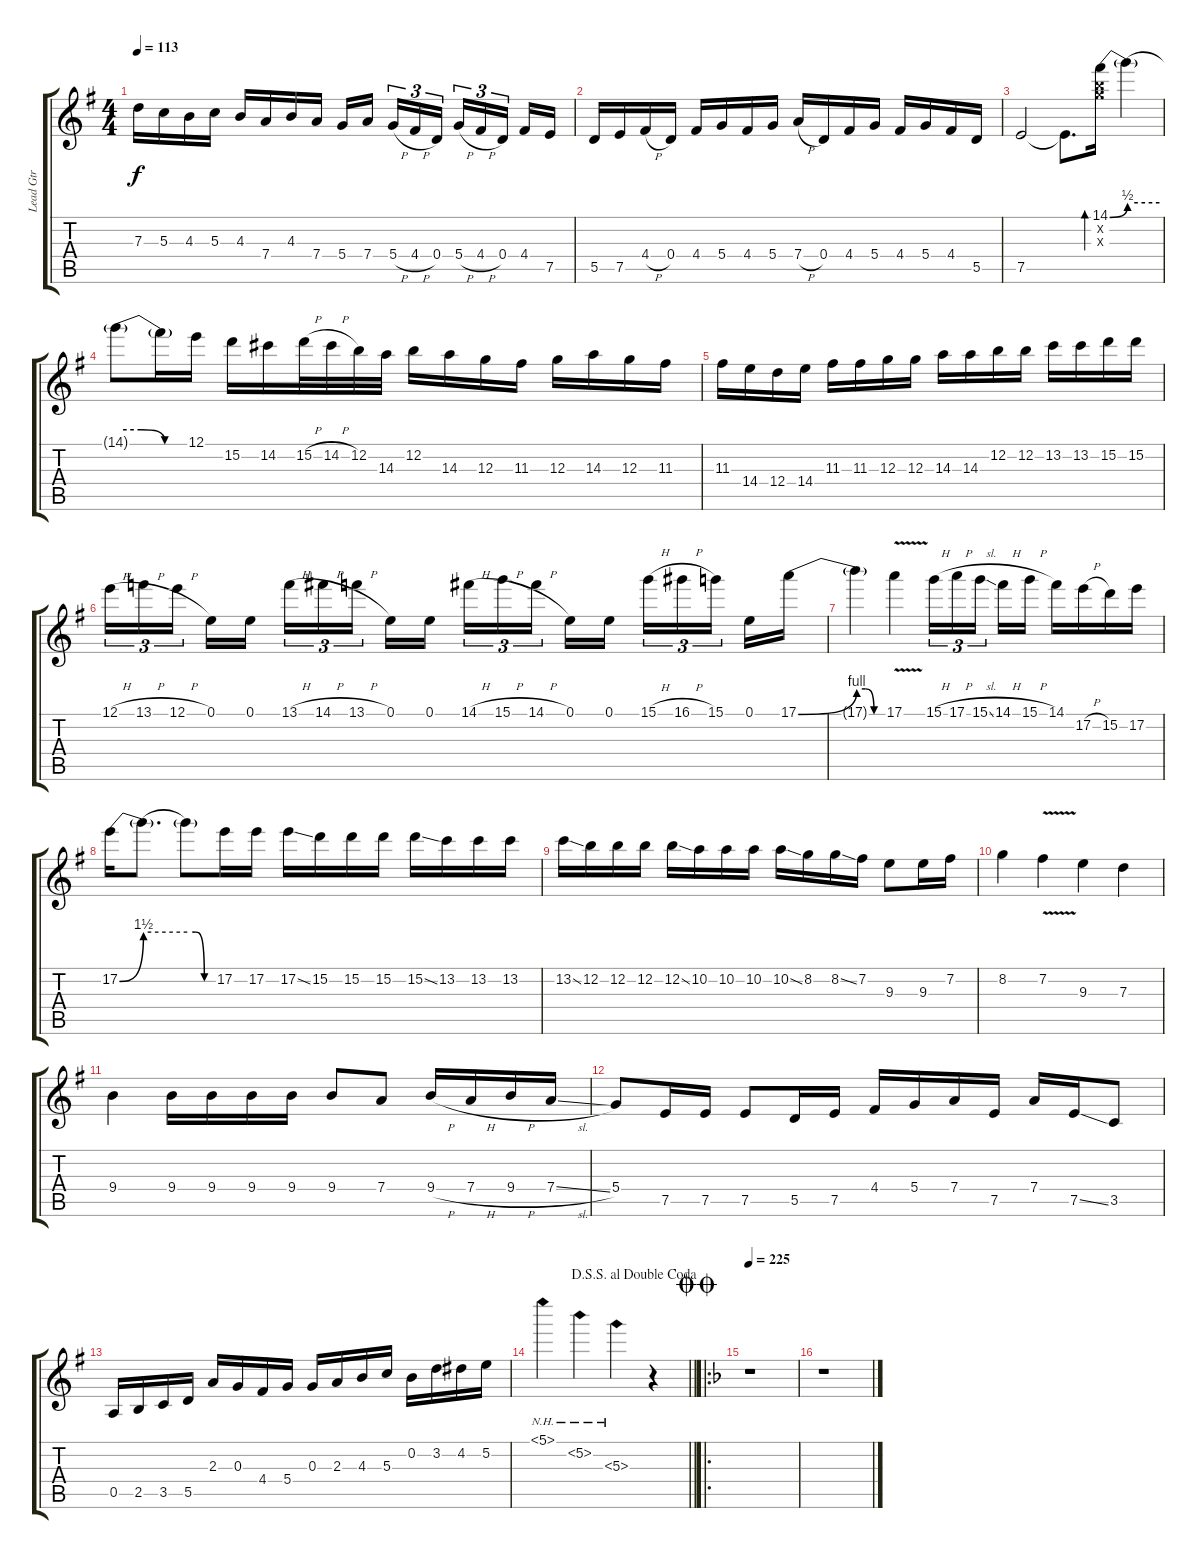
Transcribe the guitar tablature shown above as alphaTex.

\track ("Lead Gtr" "Lead Gtr") {instrument distortionguitar}
\staff {score tabs}
\tuning (E4 B3 G3 D3 A2 E2) {hide}
\ts (4 4)
\tempo 113
\clef g2
\ks g
7.3.16{dy f} 5.3.16 4.3.16 5.3.16 4.3.16 7.4.16 4.3.16 7.4.16 5.4.16 7.4.16{beam splitsecondary} 5.4{h}.16{tu (3 2)} 4.4{h}.16{tu (3 2)} 0.4.16{tu (3 2)} 5.4{h}.16{tu (3 2)} 4.4{h}.16{tu (3 2)} 0.4.16{tu (3 2) beam splitsecondary} 4.4.16 7.5.16 |
5.5.16 7.5.16 4.4{h}.16 0.4.16 4.4.16 5.4.16 4.4.16 5.4.16 7.4{h}.16 0.4.16 4.4.16 5.4.16 4.4.16 5.4.16 4.4.16 5.5.16 |
7.5.2 7.5{t}.8{d} (14.1{be (bend 0 0 60 2)} 12.2{x} 12.3{x}).16{bd 30} 14.1{be (hold 0 2 60 2) t}.4 |
14.1{be (custom 0 2 20 2 40 0 60 0) t}.8 14.1{t}.16 12.1.16 15.2.16 14.2.16 15.2{h}.32 14.2{h}.32 12.2.32 14.3.32 12.2.16 14.3.16 12.3.16 11.3.16 12.3.16 14.3.16 12.3.16 11.3.16 |
11.3.16 14.4.16 12.4.16 14.4.16 11.3.16 11.3.16 12.3.16 12.3.16 14.3.16 14.3.16 12.2.16 12.2.16 13.2.16 13.2.16 15.2.16 15.2.16 |
12.1{h}.16{tu (3 2)} 13.1{h}.16{tu (3 2)} 12.1{h}.16{tu (3 2) beam splitsecondary} 0.1.16 0.1.16 13.1{h}.16{tu (3 2)} 14.1{h}.16{tu (3 2)} 13.1{h}.16{tu (3 2) beam splitsecondary} 0.1.16 0.1.16 14.1{h}.16{tu (3 2)} 15.1{h}.16{tu (3 2)} 14.1{h}.16{tu (3 2) beam splitsecondary} 0.1.16 0.1.16 15.1{h}.16{tu (3 2)} 16.1{h}.16{tu (3 2)} 15.1.16{tu (3 2) beam splitsecondary} 0.1.16 17.1{be (bend 0 0 60 4)}.16 |
17.1{be (custom 0 4 20 4 40 0 60 0) t}.4 17.1{v}.4 15.1{h}.16{tu (3 2)} 17.1{h}.16{tu (3 2)} 15.1{sl}.16{tu (3 2) beam splitsecondary} 14.1{h}.16 15.1{h}.16 14.1.16 17.2{h}.16 15.2.16 17.2.16 |
17.2{be (bend 0 0 60 6)}.16 17.2{be (hold 0 6 60 6) t}.8{d} 17.2{be (custom 0 6 20 6 40 0 60 0) t}.8 17.2.16 17.2.16 17.2{ss}.16 15.2.16 15.2.16 15.2.16 15.2{ss}.16 13.2.16 13.2.16 13.2.16 |
13.2{ss}.16 12.2.16 12.2.16 12.2.16 12.2{ss}.16 10.2.16 10.2.16 10.2.16 10.2{ss}.16 8.2.16 8.2{ss}.16 7.2.16 9.3.8 9.3.16 7.2.16 |
8.2.4 7.2{v}.4 9.3.4 7.3.4 |
9.4.4 9.4.16 9.4.16 9.4.16 9.4.16 9.4.8 7.4.8 9.4{h}.16 7.4{h}.16 9.4{h}.16 7.4{sl}.16 |
5.4.8 7.5.16 7.5.16 7.5.8 5.5.16 7.5.16 4.4.16 5.4.16 7.4.16 7.5.16 7.4.16 7.5{ss}.16 3.5.8 |
0.5.16 2.5.16 3.5.16 5.5.16 2.3.16 0.3.16 4.4.16 5.4.16 0.3.16 2.3.16 4.3.16 5.3.16 0.2.16 3.2.16 4.2.16 5.2.16 |
\jump dalsegnosegnoaldoublecoda
\barLineRight lightlight
5.1{nh}.4 5.2{nh}.4 5.3{nh}.4 r.4 |
\ro
\jump doublecoda
\tempo 225
\ks f
r.1 |
r.1
